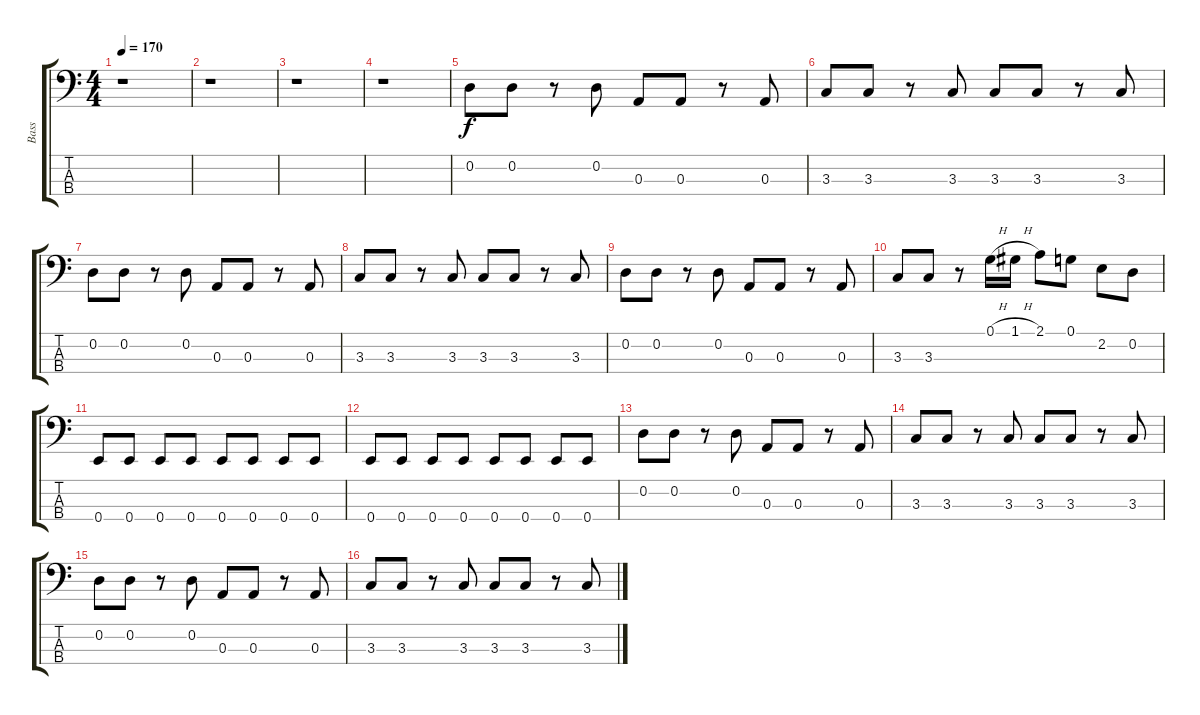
\track ("Bass" "Bass") {instrument electricbasspick}
\staff {score tabs}
\tuning (G2 D2 A1 E1) {hide}
\ts (4 4)
\tempo 170
\clef f4
\ks c
r.1{dy f instrument electricbasspick} |
r.1 |
r.1 |
r.1 |
0.2.8 0.2.8 r.8 0.2.8 0.3.8 0.3.8 r.8 0.3.8 |
3.3.8 3.3.8 r.8 3.3.8 3.3.8 3.3.8 r.8 3.3.8 |
0.2.8 0.2.8 r.8 0.2.8 0.3.8 0.3.8 r.8 0.3.8 |
3.3.8 3.3.8 r.8 3.3.8 3.3.8 3.3.8 r.8 3.3.8 |
0.2.8 0.2.8 r.8 0.2.8 0.3.8 0.3.8 r.8 0.3.8 |
3.3.8 3.3.8 r.8 0.1{h}.16 1.1{h}.16 2.1.8 0.1.8 2.2.8 0.2.8 |
0.4.8 0.4.8 0.4.8 0.4.8 0.4.8 0.4.8 0.4.8 0.4.8 |
0.4.8 0.4.8 0.4.8 0.4.8 0.4.8 0.4.8 0.4.8 0.4.8 |
0.2.8 0.2.8 r.8 0.2.8 0.3.8 0.3.8 r.8 0.3.8 |
3.3.8 3.3.8 r.8 3.3.8 3.3.8 3.3.8 r.8 3.3.8 |
0.2.8 0.2.8 r.8 0.2.8 0.3.8 0.3.8 r.8 0.3.8 |
3.3.8 3.3.8 r.8 3.3.8 3.3.8 3.3.8 r.8 3.3.8
